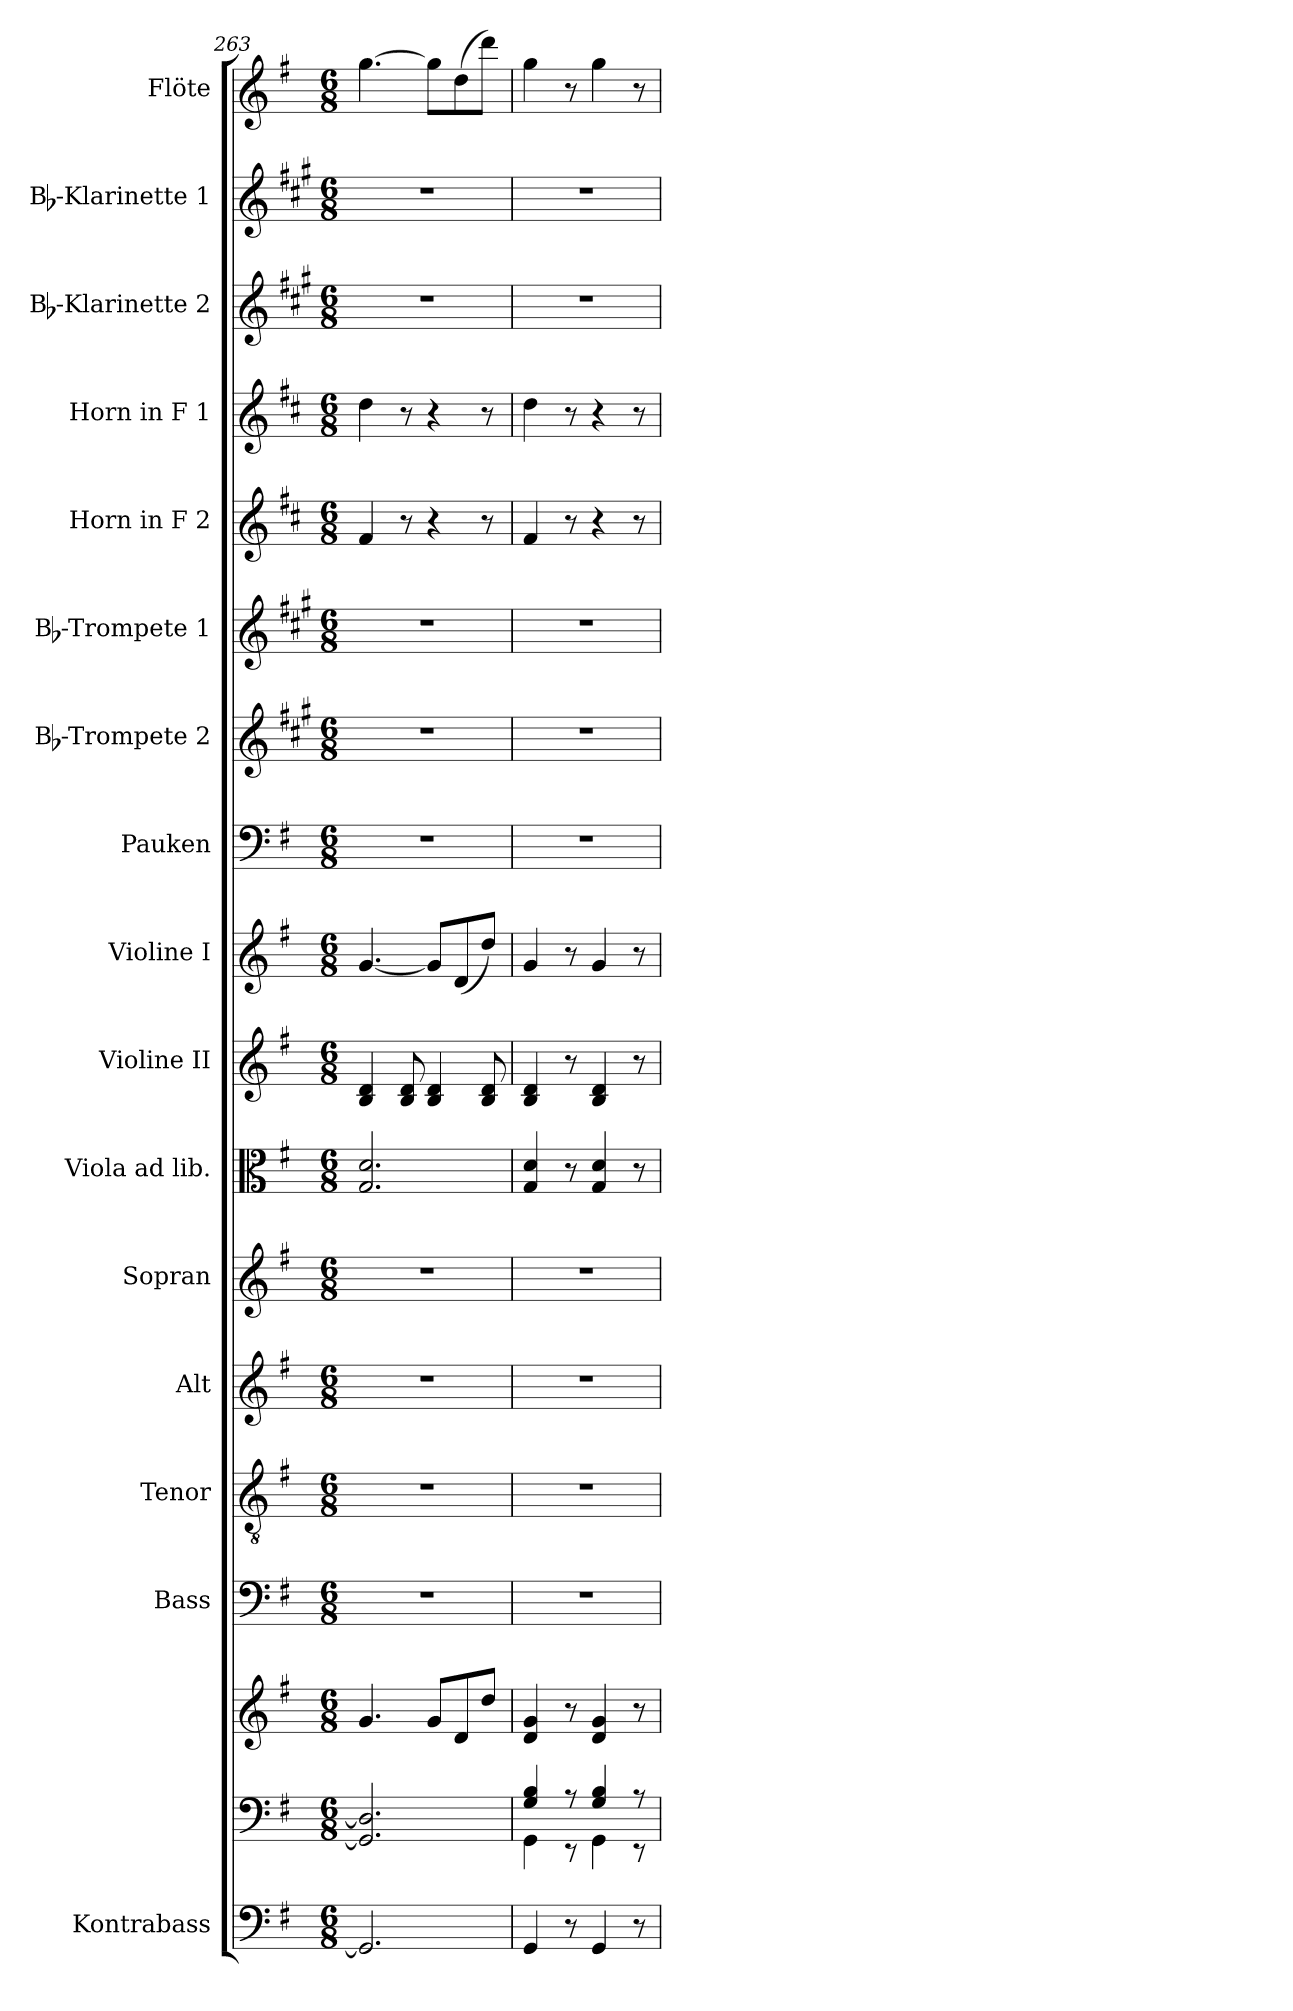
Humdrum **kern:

**kern	**kern	**kern	**kern	**kern	**kern	**kern	**kern	**kern	**kern	**kern	**kern	**kern	**kern	**kern	**kern	**kern	**kern
*part17	*part16	*part16	*part15	*part14	*part13	*part12	*part11	*part10	*part9	*part8	*part7	*part6	*part5	*part4	*part3	*part2	*part1
*staff18	*staff17	*staff16	*staff15	*staff14	*staff13	*staff12	*staff11	*staff10	*staff9	*staff8	*staff7	*staff6	*staff5	*staff4	*staff3	*staff2	*staff1
*I"Kontrabass	*	*	*I"Bass	*I"Tenor	*I"Alt	*I"Sopran	*I"Viola ad lib.	*I"Violine II	*I"Violine I	*I"Pauken	*I"Bb-Trompete 2	*I"Bb-Trompete 1	*I"Horn in F 2	*I"Horn in F 1	*I"Bb-Klarinette 2	*I"Bb-Klarinette 1	*I"Flöte
*I'Kb.	*	*	*I'B.	*I'T.	*I'A.	*I'S.	*I'Vla.	*I'Vl. II	*I'Vl. I	*I'Pk.	*I'Bb Trp. 2	*I'Bb Trp. 1	*	*	*I'Bb Kl. 2	*I'Bb Kl. 1	*I'Fl.
*clefF4	*clefF4	*clefG2	*clefF4	*clefGv2	*clefG2	*clefG2	*clefC3	*clefG2	*clefG2	*clefF4	*clefG2	*clefG2	*clefG2	*clefG2	*clefG2	*clefG2	*clefG2
*ITrd7c12	*	*	*	*	*	*	*	*	*	*	*ITrd1c2	*ITrd1c2	*ITrd4c7	*ITrd4c7	*ITrd1c2	*ITrd1c2	*
*k[f#]	*k[f#]	*k[f#]	*k[f#]	*k[f#]	*k[f#]	*k[f#]	*k[f#]	*k[f#]	*k[f#]	*k[f#]	*k[f#]	*k[f#]	*k[f#]	*k[f#]	*k[f#]	*k[f#]	*k[f#]
*G:	*G:	*G:	*G:	*G:	*G:	*G:	*G:	*G:	*G:	*G:	*G:	*G:	*G:	*G:	*G:	*G:	*G:
*M6/8	*M6/8	*M6/8	*M6/8	*M6/8	*M6/8	*M6/8	*M6/8	*M6/8	*M6/8	*M6/8	*M6/8	*M6/8	*M6/8	*M6/8	*M6/8	*M6/8	*M6/8
=263	=263	=263	=263	=263	=263	=263	=263	=263	=263	=263	=263	=263	=263	=263	=263	=263	=263
2.GGG/]	2.GG/] 2.D/]	4.g/	2.r	2.r	2.r	2.r	2.G/ 2.d/	4B/ 4d/	[4.g/	2.r	2.r	2.r	4B/	4g\	2.r	2.r	[4.gg\
.	.	.	.	.	.	.	.	8B/ 8d/	.	.	.	.	8r	8r	.	.	.
.	.	8g/L	.	.	.	.	.	4B/ 4d/	8g/L]	.	.	.	4r	4r	.	.	8gg\L]
.	.	8d/	.	.	.	.	.	.	(<8d/	.	.	.	.	.	.	.	(>8dd\
.	.	8dd/J	.	.	.	.	.	8B/ 8d/	8dd/J)	.	.	.	8r	8r	.	.	8ddd\J)
=264	=264	=264	=264	=264	=264	=264	=264	=264	=264	=264	=264	=264	=264	=264	=264	=264	=264
*	*^	*	*	*	*	*	*	*	*	*	*	*	*	*	*	*	*
4GGG/	4G/ 4B/	4GG\	4d/ 4g/	2.r	2.r	2.r	2.r	4G/ 4d/	4B/ 4d/	4g/	2.r	2.r	2.r	4B/	4g\	2.r	2.r	4gg\
8r	8r	8r	8r	.	.	.	.	8r	8r	8r	.	.	.	8r	8r	.	.	8r
4GGG/	4G/ 4B/	4GG\	4d/ 4g/	.	.	.	.	4G/ 4d/	4B/ 4d/	4g/	.	.	.	4r	4r	.	.	4gg\
8r	8r	8r	8r	.	.	.	.	8r	8r	8r	.	.	.	8r	8r	.	.	8r
*	*v	*v	*	*	*	*	*	*	*	*	*	*	*	*	*	*	*	*
=	=	=	=	=	=	=	=	=	=	=	=	=	=	=	=	=	=
*-	*-	*-	*-	*-	*-	*-	*-	*-	*-	*-	*-	*-	*-	*-	*-	*-	*-
